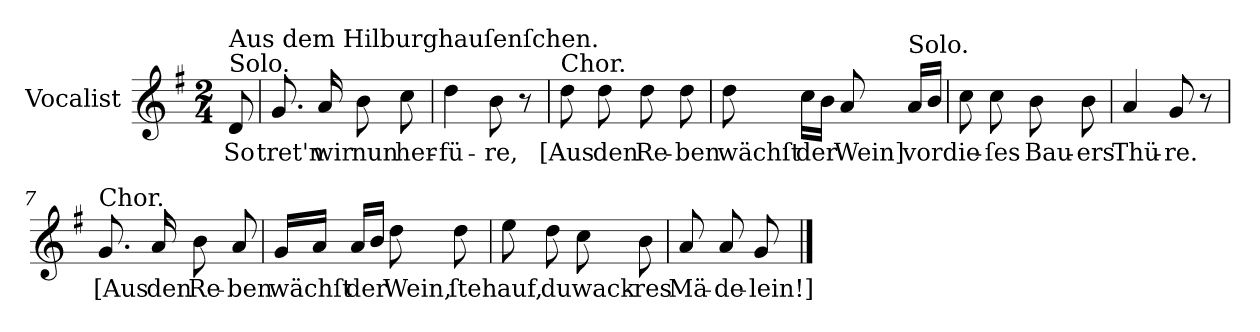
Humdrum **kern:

**kern	**text
*part1	*part1
*staff1	*staff1
*I"Vocalist	*
*k[f#]	*
*G:	*
*M2/4	*
=	=
!LO:TX:a:t=Solo.	!
!LO:TX:a:t=Aus dem Hilburghauſenſchen.	!
8d	So
=1	=1
8.g	tret'n
16a	wir
8b	nun
8cc	her-
=2	=2
4dd	-fü-
8b	-re,
8r	.
=3	=3
!LO:TX:a:t=Chor.	!
8dd	[Aus
8dd	den
8dd	Re-
8dd	-ben
=4	=4
8dd	wächſt
16ccLL	der
16bJJ	.
8a	Wein]
!LO:TX:a:t=Solo.	!
16aLL	vor
16bJJ	.
=5	=5
8cc	die-
8cc	-ſes
8b	Bau-
8b	-ers
=6	=6
4a	Thü-
8g	-re.
8r	.
=7	=7
!LO:TX:a:t=Chor.	!
8.g	[Aus
16a	den
8b	Re-
8a	-ben
=8	=8
16gLL	wächſt
16aJJ	.
16aLL	der
16bJJ	.
8dd	Wein,
8dd	ſteh
=9	=9
8ee	auf,
8dd	du
8cc	wack-
8b	-res
=10	=10
8a	Mä-
8a	-de-
8g	-lein!]
==	==
*-	*-
